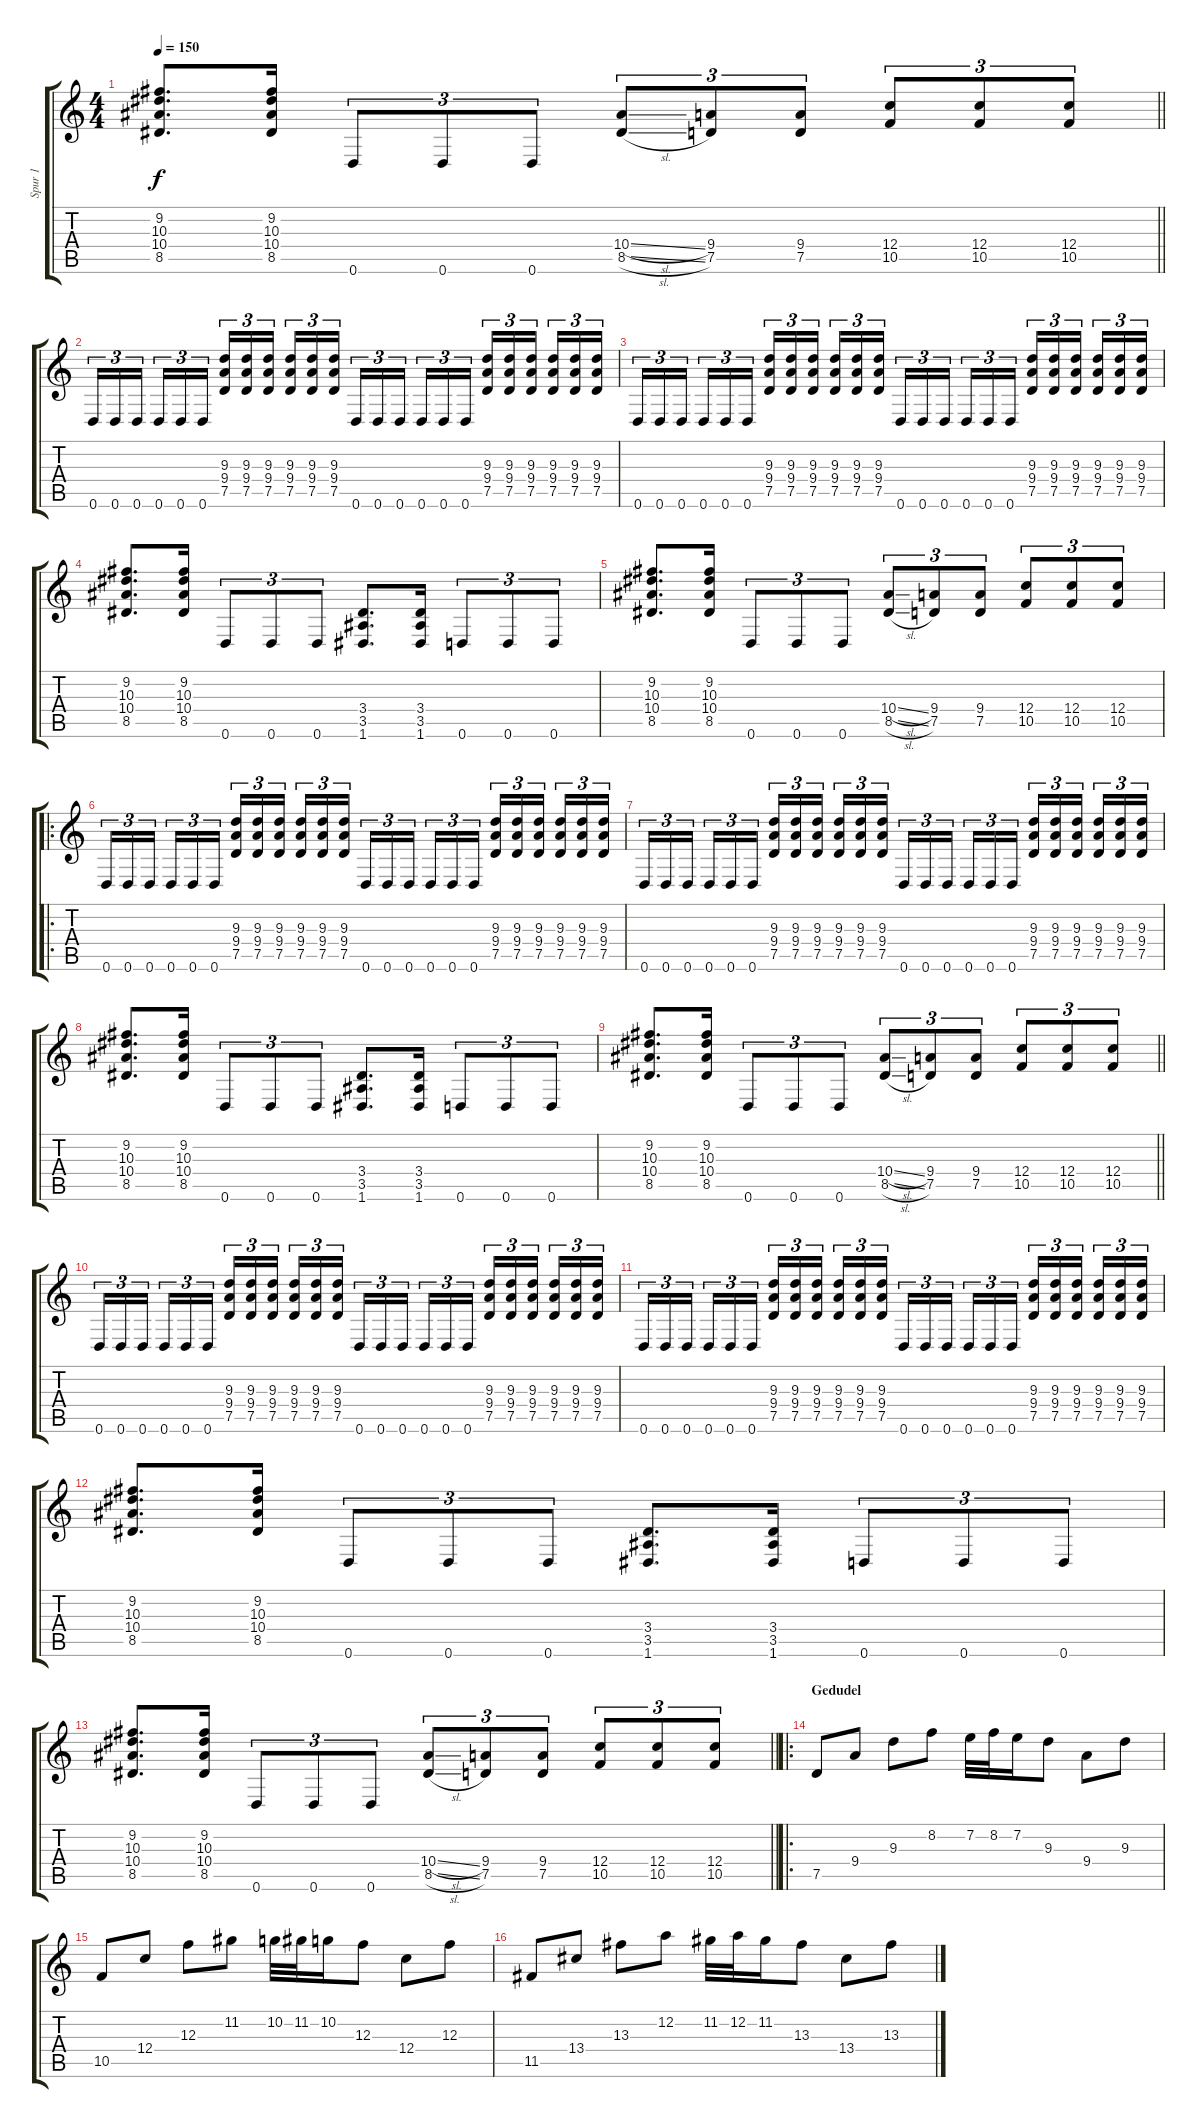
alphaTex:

\track ("Spur 1" "Spur 1") {instrument distortionguitar}
\staff {score tabs}
\tuning (D4 A3 F3 C3 G2 D2) {hide}
\ts (4 4)
\tempo 150
\clef g2
\barLineRight lightlight
\ks c
(9.2 10.3 10.4 8.5).8{d dy f} (9.2 10.3 10.4 8.5).16 0.6.8{tu (3 2)} 0.6.8{tu (3 2)} 0.6.8{tu (3 2)} (10.4{sl} 8.5{sl}).8{tu (3 2)} (9.4 7.5).8{tu (3 2)} (9.4 7.5).8{tu (3 2)} (12.4 10.5).8{tu (3 2)} (12.4 10.5).8{tu (3 2)} (12.4 10.5).8{tu (3 2)} |
0.6.16{tu (3 2)} 0.6.16{tu (3 2)} 0.6.16{tu (3 2) beam splitsecondary} 0.6.16{tu (3 2)} 0.6.16{tu (3 2)} 0.6.16{tu (3 2)} (9.3 9.4 7.5).16{tu (3 2)} (9.3 9.4 7.5).16{tu (3 2)} (9.3 9.4 7.5).16{tu (3 2) beam splitsecondary} (9.3 9.4 7.5).16{tu (3 2)} (9.3 9.4 7.5).16{tu (3 2)} (9.3 9.4 7.5).16{tu (3 2)} 0.6.16{tu (3 2)} 0.6.16{tu (3 2)} 0.6.16{tu (3 2) beam splitsecondary} 0.6.16{tu (3 2)} 0.6.16{tu (3 2)} 0.6.16{tu (3 2)} (9.3 9.4 7.5).16{tu (3 2)} (9.3 9.4 7.5).16{tu (3 2)} (9.3 9.4 7.5).16{tu (3 2) beam splitsecondary} (9.3 9.4 7.5).16{tu (3 2)} (9.3 9.4 7.5).16{tu (3 2)} (9.3 9.4 7.5).16{tu (3 2)} |
0.6.16{tu (3 2)} 0.6.16{tu (3 2)} 0.6.16{tu (3 2) beam splitsecondary} 0.6.16{tu (3 2)} 0.6.16{tu (3 2)} 0.6.16{tu (3 2)} (9.3 9.4 7.5).16{tu (3 2)} (9.3 9.4 7.5).16{tu (3 2)} (9.3 9.4 7.5).16{tu (3 2) beam splitsecondary} (9.3 9.4 7.5).16{tu (3 2)} (9.3 9.4 7.5).16{tu (3 2)} (9.3 9.4 7.5).16{tu (3 2)} 0.6.16{tu (3 2)} 0.6.16{tu (3 2)} 0.6.16{tu (3 2) beam splitsecondary} 0.6.16{tu (3 2)} 0.6.16{tu (3 2)} 0.6.16{tu (3 2)} (9.3 9.4 7.5).16{tu (3 2)} (9.3 9.4 7.5).16{tu (3 2)} (9.3 9.4 7.5).16{tu (3 2) beam splitsecondary} (9.3 9.4 7.5).16{tu (3 2)} (9.3 9.4 7.5).16{tu (3 2)} (9.3 9.4 7.5).16{tu (3 2)} |
(9.2 10.3 10.4 8.5).8{d} (9.2 10.3 10.4 8.5).16 0.6.8{tu (3 2)} 0.6.8{tu (3 2)} 0.6.8{tu (3 2)} (3.4 3.5 1.6).8{d} (3.4 3.5 1.6).16 0.6.8{tu (3 2)} 0.6.8{tu (3 2)} 0.6.8{tu (3 2)} |
(9.2 10.3 10.4 8.5).8{d} (9.2 10.3 10.4 8.5).16 0.6.8{tu (3 2)} 0.6.8{tu (3 2)} 0.6.8{tu (3 2)} (10.4{sl} 8.5{sl}).8{tu (3 2)} (9.4 7.5).8{tu (3 2)} (9.4 7.5).8{tu (3 2)} (12.4 10.5).8{tu (3 2)} (12.4 10.5).8{tu (3 2)} (12.4 10.5).8{tu (3 2)} |
\ro
0.6.16{tu (3 2)} 0.6.16{tu (3 2)} 0.6.16{tu (3 2) beam splitsecondary} 0.6.16{tu (3 2)} 0.6.16{tu (3 2)} 0.6.16{tu (3 2)} (9.3 9.4 7.5).16{tu (3 2)} (9.3 9.4 7.5).16{tu (3 2)} (9.3 9.4 7.5).16{tu (3 2) beam splitsecondary} (9.3 9.4 7.5).16{tu (3 2)} (9.3 9.4 7.5).16{tu (3 2)} (9.3 9.4 7.5).16{tu (3 2)} 0.6.16{tu (3 2)} 0.6.16{tu (3 2)} 0.6.16{tu (3 2) beam splitsecondary} 0.6.16{tu (3 2)} 0.6.16{tu (3 2)} 0.6.16{tu (3 2)} (9.3 9.4 7.5).16{tu (3 2)} (9.3 9.4 7.5).16{tu (3 2)} (9.3 9.4 7.5).16{tu (3 2) beam splitsecondary} (9.3 9.4 7.5).16{tu (3 2)} (9.3 9.4 7.5).16{tu (3 2)} (9.3 9.4 7.5).16{tu (3 2)} |
0.6.16{tu (3 2)} 0.6.16{tu (3 2)} 0.6.16{tu (3 2) beam splitsecondary} 0.6.16{tu (3 2)} 0.6.16{tu (3 2)} 0.6.16{tu (3 2)} (9.3 9.4 7.5).16{tu (3 2)} (9.3 9.4 7.5).16{tu (3 2)} (9.3 9.4 7.5).16{tu (3 2) beam splitsecondary} (9.3 9.4 7.5).16{tu (3 2)} (9.3 9.4 7.5).16{tu (3 2)} (9.3 9.4 7.5).16{tu (3 2)} 0.6.16{tu (3 2)} 0.6.16{tu (3 2)} 0.6.16{tu (3 2) beam splitsecondary} 0.6.16{tu (3 2)} 0.6.16{tu (3 2)} 0.6.16{tu (3 2)} (9.3 9.4 7.5).16{tu (3 2)} (9.3 9.4 7.5).16{tu (3 2)} (9.3 9.4 7.5).16{tu (3 2) beam splitsecondary} (9.3 9.4 7.5).16{tu (3 2)} (9.3 9.4 7.5).16{tu (3 2)} (9.3 9.4 7.5).16{tu (3 2)} |
(9.2 10.3 10.4 8.5).8{d} (9.2 10.3 10.4 8.5).16 0.6.8{tu (3 2)} 0.6.8{tu (3 2)} 0.6.8{tu (3 2)} (3.4 3.5 1.6).8{d} (3.4 3.5 1.6).16 0.6.8{tu (3 2)} 0.6.8{tu (3 2)} 0.6.8{tu (3 2)} |
\barLineRight lightlight
(9.2 10.3 10.4 8.5).8{d} (9.2 10.3 10.4 8.5).16 0.6.8{tu (3 2)} 0.6.8{tu (3 2)} 0.6.8{tu (3 2)} (10.4{sl} 8.5{sl}).8{tu (3 2)} (9.4 7.5).8{tu (3 2)} (9.4 7.5).8{tu (3 2)} (12.4 10.5).8{tu (3 2)} (12.4 10.5).8{tu (3 2)} (12.4 10.5).8{tu (3 2)} |
0.6.16{tu (3 2)} 0.6.16{tu (3 2)} 0.6.16{tu (3 2) beam splitsecondary} 0.6.16{tu (3 2)} 0.6.16{tu (3 2)} 0.6.16{tu (3 2)} (9.3 9.4 7.5).16{tu (3 2)} (9.3 9.4 7.5).16{tu (3 2)} (9.3 9.4 7.5).16{tu (3 2) beam splitsecondary} (9.3 9.4 7.5).16{tu (3 2)} (9.3 9.4 7.5).16{tu (3 2)} (9.3 9.4 7.5).16{tu (3 2)} 0.6.16{tu (3 2)} 0.6.16{tu (3 2)} 0.6.16{tu (3 2) beam splitsecondary} 0.6.16{tu (3 2)} 0.6.16{tu (3 2)} 0.6.16{tu (3 2)} (9.3 9.4 7.5).16{tu (3 2)} (9.3 9.4 7.5).16{tu (3 2)} (9.3 9.4 7.5).16{tu (3 2) beam splitsecondary} (9.3 9.4 7.5).16{tu (3 2)} (9.3 9.4 7.5).16{tu (3 2)} (9.3 9.4 7.5).16{tu (3 2)} |
0.6.16{tu (3 2)} 0.6.16{tu (3 2)} 0.6.16{tu (3 2) beam splitsecondary} 0.6.16{tu (3 2)} 0.6.16{tu (3 2)} 0.6.16{tu (3 2)} (9.3 9.4 7.5).16{tu (3 2)} (9.3 9.4 7.5).16{tu (3 2)} (9.3 9.4 7.5).16{tu (3 2) beam splitsecondary} (9.3 9.4 7.5).16{tu (3 2)} (9.3 9.4 7.5).16{tu (3 2)} (9.3 9.4 7.5).16{tu (3 2)} 0.6.16{tu (3 2)} 0.6.16{tu (3 2)} 0.6.16{tu (3 2) beam splitsecondary} 0.6.16{tu (3 2)} 0.6.16{tu (3 2)} 0.6.16{tu (3 2)} (9.3 9.4 7.5).16{tu (3 2)} (9.3 9.4 7.5).16{tu (3 2)} (9.3 9.4 7.5).16{tu (3 2) beam splitsecondary} (9.3 9.4 7.5).16{tu (3 2)} (9.3 9.4 7.5).16{tu (3 2)} (9.3 9.4 7.5).16{tu (3 2)} |
(9.2 10.3 10.4 8.5).8{d} (9.2 10.3 10.4 8.5).16 0.6.8{tu (3 2)} 0.6.8{tu (3 2)} 0.6.8{tu (3 2)} (3.4 3.5 1.6).8{d} (3.4 3.5 1.6).16 0.6.8{tu (3 2)} 0.6.8{tu (3 2)} 0.6.8{tu (3 2)} |
\barLineRight lightlight
(9.2 10.3 10.4 8.5).8{d} (9.2 10.3 10.4 8.5).16 0.6.8{tu (3 2)} 0.6.8{tu (3 2)} 0.6.8{tu (3 2)} (10.4{sl} 8.5{sl}).8{tu (3 2)} (9.4 7.5).8{tu (3 2)} (9.4 7.5).8{tu (3 2)} (12.4 10.5).8{tu (3 2)} (12.4 10.5).8{tu (3 2)} (12.4 10.5).8{tu (3 2)} |
\ro
\section ("" "Gedudel")
7.5.8{instrument acousticguitarnylon} 9.4.8 9.3.8 8.2.8 7.2.32 8.2.32 7.2.16 9.3.8 9.4.8 9.3.8 |
10.5.8 12.4.8 12.3.8 11.2.8 10.2.32 11.2.32 10.2.16 12.3.8 12.4.8 12.3.8 |
11.5.8 13.4.8 13.3.8 12.2.8 11.2.32 12.2.32 11.2.16 13.3.8 13.4.8 13.3.8
